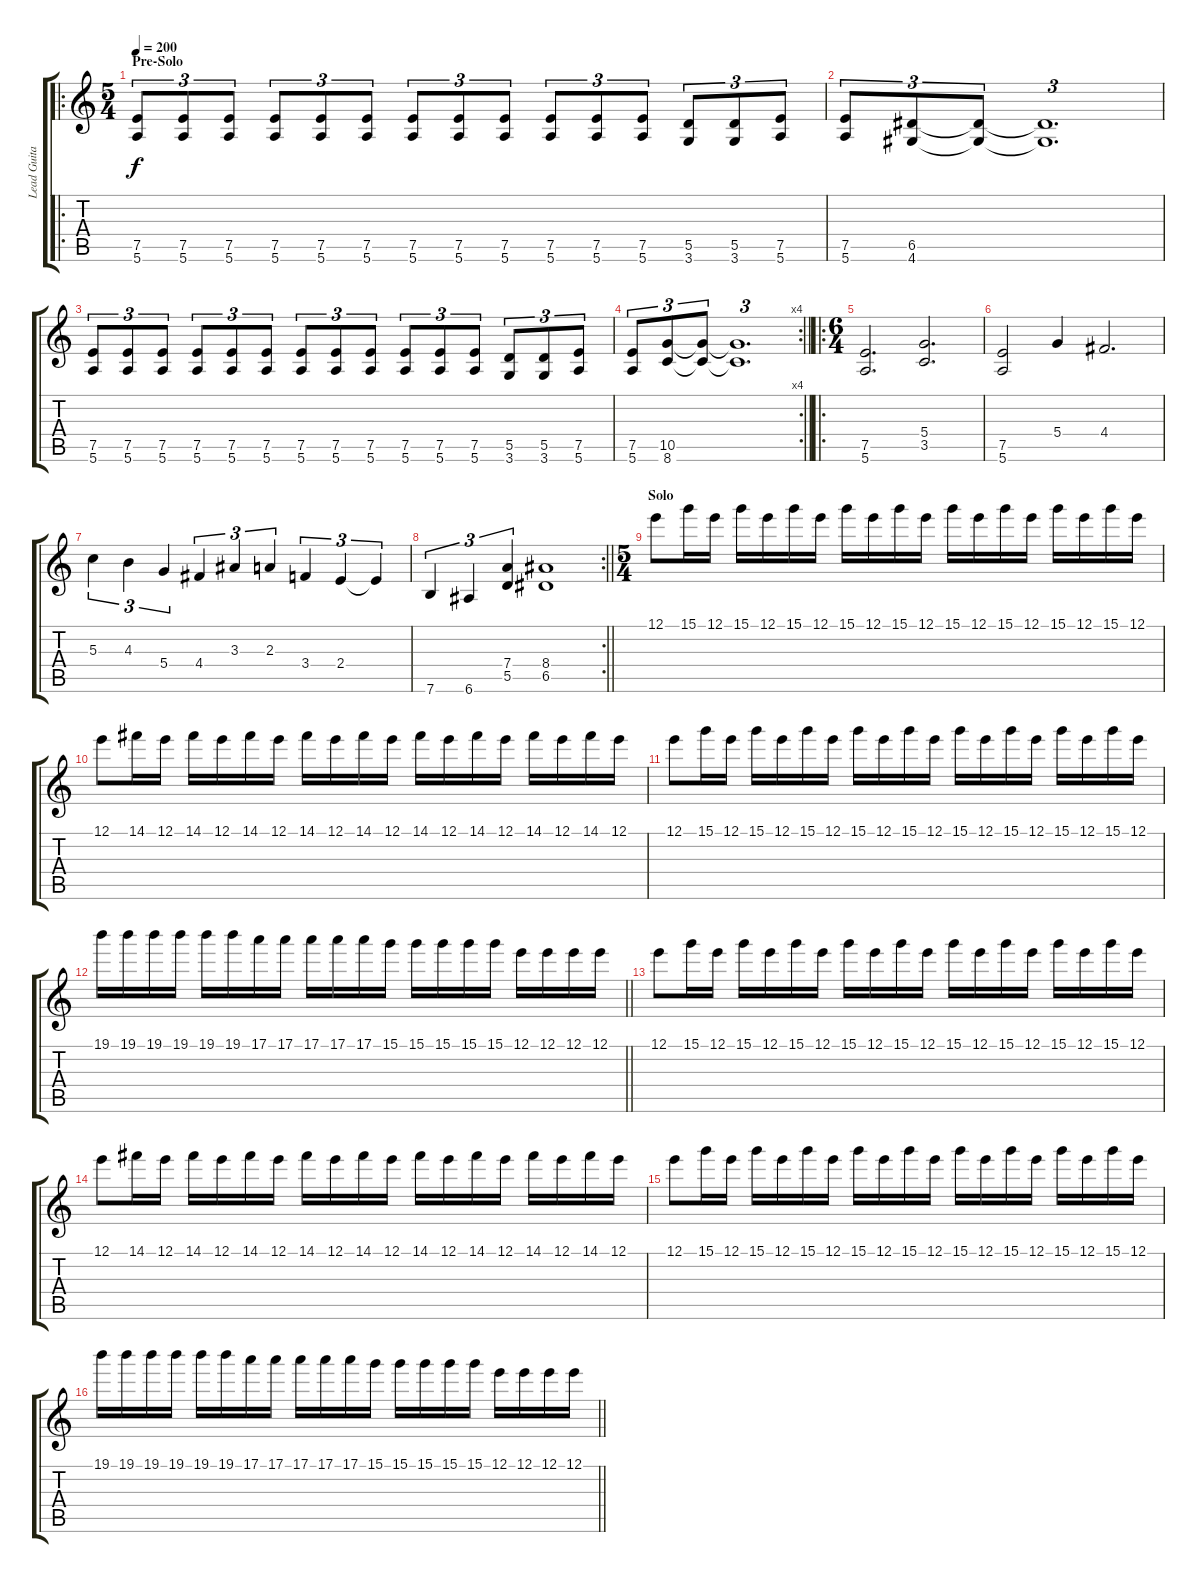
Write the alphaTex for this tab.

\track ("Lead Guitar" "Lead Guita") {instrument distortionguitar}
\staff {score tabs}
\tuning (E4 B3 G3 D3 A2 E2) {hide}
\ro
\ts (5 4)
\section ("" "Pre-Solo")
\tempo 200
\clef g2
\ks c
(7.5 5.6).8{tu (3 2) dy f} (7.5 5.6).8{tu (3 2)} (7.5 5.6).8{tu (3 2)} (7.5 5.6).8{tu (3 2)} (7.5 5.6).8{tu (3 2)} (7.5 5.6).8{tu (3 2)} (7.5 5.6).8{tu (3 2)} (7.5 5.6).8{tu (3 2)} (7.5 5.6).8{tu (3 2)} (7.5 5.6).8{tu (3 2)} (7.5 5.6).8{tu (3 2)} (7.5 5.6).8{tu (3 2)} (5.5 3.6).8{tu (3 2)} (5.5 3.6).8{tu (3 2)} (7.5 5.6).8{tu (3 2)} |
(7.5 5.6).8{tu (3 2)} (6.5 4.6).8{tu (3 2)} (6.5{t} 4.6{t}).8{tu (3 2)} (6.5{t} 4.6{t}).1{d tu (3 2)} |
(7.5 5.6).8{tu (3 2)} (7.5 5.6).8{tu (3 2)} (7.5 5.6).8{tu (3 2)} (7.5 5.6).8{tu (3 2)} (7.5 5.6).8{tu (3 2)} (7.5 5.6).8{tu (3 2)} (7.5 5.6).8{tu (3 2)} (7.5 5.6).8{tu (3 2)} (7.5 5.6).8{tu (3 2)} (7.5 5.6).8{tu (3 2)} (7.5 5.6).8{tu (3 2)} (7.5 5.6).8{tu (3 2)} (5.5 3.6).8{tu (3 2)} (5.5 3.6).8{tu (3 2)} (7.5 5.6).8{tu (3 2)} |
\rc 4
\barLineRight lightlight
(7.5 5.6).8{tu (3 2)} (10.5 8.6).8{tu (3 2)} (10.5{t} 8.6{t}).8{tu (3 2)} (10.5{t} 8.6{t}).1{d tu (3 2)} |
\ro
\ts (6 4)
(7.5 5.6).2{d} (5.4 3.5).2{d} |
(7.5 5.6).2 5.4.4 4.4.2{d} |
5.3.4{tu (3 2)} 4.3.4{tu (3 2)} 5.4.4{tu (3 2)} 4.4.4{tu (3 2)} 3.3.4{tu (3 2)} 2.3.4{tu (3 2)} 3.4.4{tu (3 2)} 2.4.4{tu (3 2)} 2.4{t}.4{tu (3 2)} |
\rc 2
\barLineRight lightlight
7.6.4{tu (3 2)} 6.6.4{tu (3 2)} (7.4 5.5).4{tu (3 2)} (8.4 6.5).1 |
\ts (5 4)
\section ("" "Solo")
12.1.8 15.1.16 12.1.16 15.1.16 12.1.16 15.1.16 12.1.16 15.1.16 12.1.16 15.1.16 12.1.16 15.1.16 12.1.16 15.1.16 12.1.16 15.1.16 12.1.16 15.1.16 12.1.16 |
12.1.8 14.1.16 12.1.16 14.1.16 12.1.16 14.1.16 12.1.16 14.1.16 12.1.16 14.1.16 12.1.16 14.1.16 12.1.16 14.1.16 12.1.16 14.1.16 12.1.16 14.1.16 12.1.16 |
12.1.8 15.1.16 12.1.16 15.1.16 12.1.16 15.1.16 12.1.16 15.1.16 12.1.16 15.1.16 12.1.16 15.1.16 12.1.16 15.1.16 12.1.16 15.1.16 12.1.16 15.1.16 12.1.16 |
\barLineRight lightlight
19.1.16 19.1.16 19.1.16 19.1.16 19.1.16 19.1.16 17.1.16 17.1.16 17.1.16 17.1.16 17.1.16 15.1.16 15.1.16 15.1.16 15.1.16 15.1.16 12.1.16 12.1.16 12.1.16 12.1.16 |
12.1.8 15.1.16 12.1.16 15.1.16 12.1.16 15.1.16 12.1.16 15.1.16 12.1.16 15.1.16 12.1.16 15.1.16 12.1.16 15.1.16 12.1.16 15.1.16 12.1.16 15.1.16 12.1.16 |
12.1.8 14.1.16 12.1.16 14.1.16 12.1.16 14.1.16 12.1.16 14.1.16 12.1.16 14.1.16 12.1.16 14.1.16 12.1.16 14.1.16 12.1.16 14.1.16 12.1.16 14.1.16 12.1.16 |
12.1.8 15.1.16 12.1.16 15.1.16 12.1.16 15.1.16 12.1.16 15.1.16 12.1.16 15.1.16 12.1.16 15.1.16 12.1.16 15.1.16 12.1.16 15.1.16 12.1.16 15.1.16 12.1.16 |
\barLineRight lightlight
19.1.16 19.1.16 19.1.16 19.1.16 19.1.16 19.1.16 17.1.16 17.1.16 17.1.16 17.1.16 17.1.16 15.1.16 15.1.16 15.1.16 15.1.16 15.1.16 12.1.16 12.1.16 12.1.16 12.1.16
